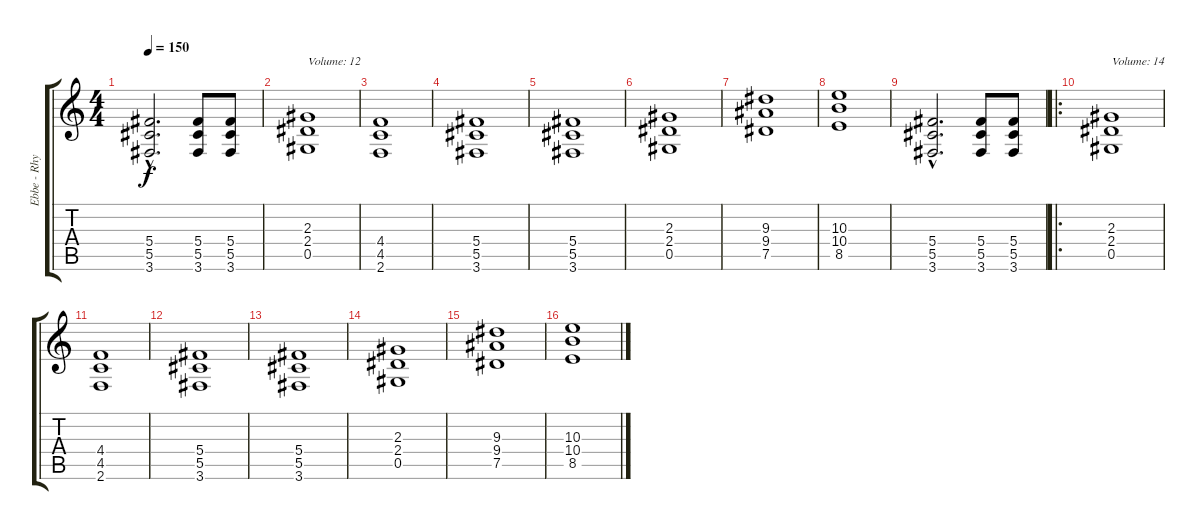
\track ("Ebbe - Rhytm/Lead" "Ebbe - Rhy") {instrument overdrivenguitar}
\staff {score tabs}
\tuning (Eb4 Bb3 Gb3 Db3 Ab2 Eb2) {hide}
\ts (4 4)
\tempo 150
\clef g2
\ks c
(5.4{hac} 5.5{hac} 3.6{hac}).2{d dy f} (5.4 5.5 3.6).8 (5.4 5.5 3.6).8 |
(2.3 2.4 0.5).1{txt "Volume: 12" volume 12} |
(4.4 4.5 2.6).1 |
(5.4 5.5 3.6).1 |
(5.4 5.5 3.6).1 |
(2.3 2.4 0.5).1 |
(9.3 9.4 7.5).1 |
(10.3 10.4 8.5).1 |
(5.4{hac} 5.5{hac} 3.6{hac}).2{d} (5.4 5.5 3.6).8 (5.4 5.5 3.6).8 |
\ro
(2.3 2.4 0.5).1{txt "Volume: 14" volume 14} |
(4.4 4.5 2.6).1 |
(5.4 5.5 3.6).1 |
(5.4 5.5 3.6).1 |
(2.3 2.4 0.5).1 |
(9.3 9.4 7.5).1 |
(10.3 10.4 8.5).1
